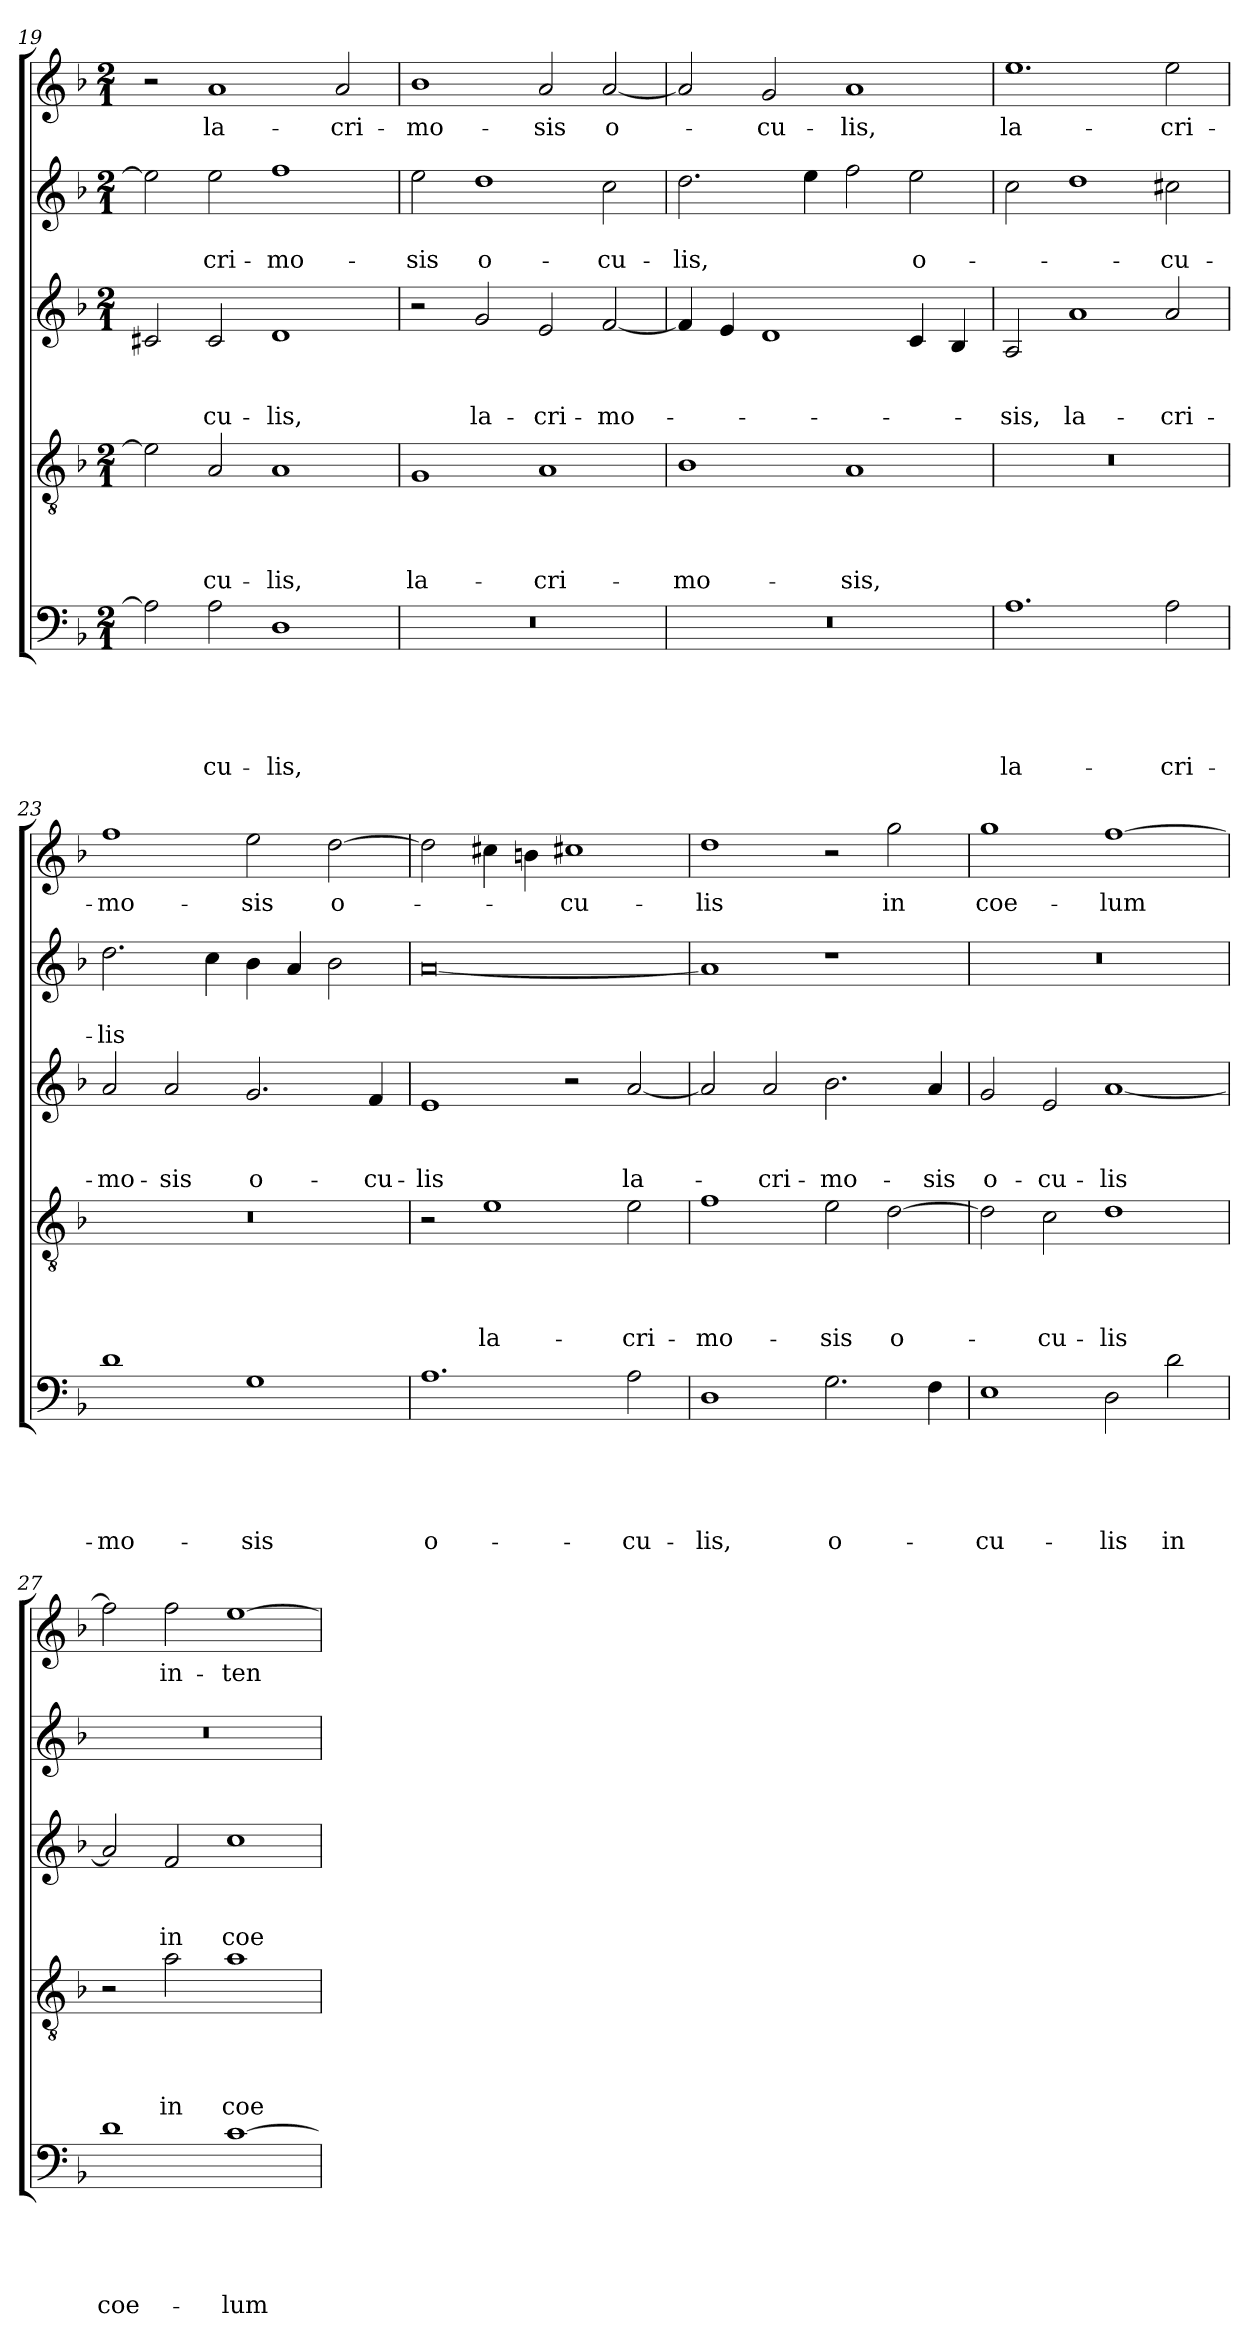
**kern	**text	**text	**text	**text	**text	**kern	**text	**text	**text	**text	**kern	**text	**text	**text	**kern	**text	**text	**kern	**text
*part5	*part5	*part5	*part5	*part5	*part5	*part4	*part4	*part4	*part4	*part4	*part3	*part3	*part3	*part3	*part2	*part2	*part2	*part1	*part1
*staff5	*staff5	*staff5	*staff5	*staff5	*staff5	*staff4	*staff4	*staff4	*staff4	*staff4	*staff3	*staff3	*staff3	*staff3	*staff2	*staff2	*staff2	*staff1	*staff1
!!LO:LB:g=z
*clefF4	*	*	*	*	*	*clefGv2	*	*	*	*	*clefG2	*	*	*	*clefG2	*	*	*clefG2	*
*k[b-]	*	*	*	*	*	*k[b-]	*	*	*	*	*k[b-]	*	*	*	*k[b-]	*	*	*k[b-]	*
*F:	*	*	*	*	*	*F:	*	*	*	*	*F:	*	*	*	*F:	*	*	*F:	*
*M2/1	*	*	*	*	*	*M2/1	*	*	*	*	*M2/1	*	*	*	*M2/1	*	*	*M2/1	*
=19	=19	=19	=19	=19	=19	=19	=19	=19	=19	=19	=19	=19	=19	=19	=19	=19	=19	=19	=19
2A\]	.	.	.	.	.	2e\]	.	.	.	.	2c#/	.	.	.	2ee\]	.	.	2r	.
!	!	!	!	!	!LO:LY:b	!	!	!	!	!LO:LY:b	!	!	!	!LO:LY:b	!	!	!LO:LY:b	!	!LO:LY:b
2A\	.	.	.	.	-cu-	2A/	.	.	.	-cu-	2c#/	.	.	-cu-	2ee\	.	-cri-	1a	la-
!	!	!	!	!	!LO:LY:b	!	!	!	!	!LO:LY:b	!	!	!	!LO:LY:b	!	!	!LO:LY:b	!	!
1D	.	.	.	.	-lis,	1A	.	.	.	-lis,	1d	.	.	-lis,	1ff	.	-mo-	.	.
!	!	!	!	!	!	!	!	!	!	!	!	!	!	!	!	!	!	!	!LO:LY:b
.	.	.	.	.	.	.	.	.	.	.	.	.	.	.	.	.	.	2a/	-cri-
=20	=20	=20	=20	=20	=20	=20	=20	=20	=20	=20	=20	=20	=20	=20	=20	=20	=20	=20	=20
!	!	!	!	!	!	!	!	!	!	!LO:LY:b	!	!	!	!	!	!	!LO:LY:b	!	!LO:LY:b
0r	.	.	.	.	.	1G	.	.	.	la-	2r	.	.	.	2ee\	.	-sis	1b-	-mo-
!	!	!	!	!	!	!	!	!	!	!	!	!	!	!LO:LY:b	!	!	!LO:LY:b	!	!
.	.	.	.	.	.	.	.	.	.	.	2g/	.	.	la-	1dd	.	o-	.	.
!	!	!	!	!	!	!	!	!	!	!LO:LY:b	!	!	!	!LO:LY:b	!	!	!	!	!LO:LY:b
.	.	.	.	.	.	1A	.	.	.	-cri-	2e/	.	.	-cri-	.	.	.	2a/	-sis
!	!	!	!	!	!	!	!	!	!	!	!	!	!	!LO:LY:b	!	!	!LO:LY:b	!	!LO:LY:b
.	.	.	.	.	.	.	.	.	.	.	[2f/	.	.	-mo-	2cc\	.	-cu-	[2a/	o-
=21	=21	=21	=21	=21	=21	=21	=21	=21	=21	=21	=21	=21	=21	=21	=21	=21	=21	=21	=21
!	!	!	!	!	!	!	!	!	!	!LO:LY:b	!	!	!	!	!	!	!LO:LY:b	!	!
0r	.	.	.	.	.	1B-	.	.	.	-mo-	4f/]	.	.	.	2.dd\	.	-lis,	2a/]	.
.	.	.	.	.	.	.	.	.	.	.	4e/	.	.	.	.	.	.	.	.
!	!	!	!	!	!	!	!	!	!	!	!	!	!	!	!	!	!	!	!LO:LY:b
.	.	.	.	.	.	.	.	.	.	.	1d	.	.	.	.	.	.	2g/	-cu-
.	.	.	.	.	.	.	.	.	.	.	.	.	.	.	4ee\	.	.	.	.
!	!	!	!	!	!	!	!	!	!	!LO:LY:b	!	!	!	!	!	!	!	!	!LO:LY:b
.	.	.	.	.	.	1A	.	.	.	-sis,	.	.	.	.	2ff\	.	.	1a	-lis,
!	!	!	!	!	!	!	!	!	!	!	!	!	!	!	!	!	!LO:LY:b	!	!
.	.	.	.	.	.	.	.	.	.	.	4c/	.	.	.	2ee\	.	o-	.	.
.	.	.	.	.	.	.	.	.	.	.	4B-/	.	.	.	.	.	.	.	.
=22	=22	=22	=22	=22	=22	=22	=22	=22	=22	=22	=22	=22	=22	=22	=22	=22	=22	=22	=22
!	!	!	!	!	!LO:LY:b	!	!	!	!	!	!	!	!	!LO:LY:b	!	!	!	!	!LO:LY:b
1.A	.	.	.	.	la-	0r	.	.	.	.	2A/	.	.	-sis,	2cc\	.	.	1.ee	la-
!	!	!	!	!	!	!	!	!	!	!	!	!	!	!LO:LY:b	!	!	!	!	!
.	.	.	.	.	.	.	.	.	.	.	1a	.	.	la-	1dd	.	.	.	.
!	!	!	!	!	!LO:LY:b	!	!	!	!	!	!	!	!	!LO:LY:b	!	!	!LO:LY:b	!	!LO:LY:b
2A\	.	.	.	.	-cri-	.	.	.	.	.	2a/	.	.	-cri-	2cc#\	.	-cu-	2ee\	-cri-
=23	=23	=23	=23	=23	=23	=23	=23	=23	=23	=23	=23	=23	=23	=23	=23	=23	=23	=23	=23
!	!	!	!	!	!LO:LY:b	!	!	!	!	!	!	!	!	!LO:LY:b	!	!	!LO:LY:b	!	!LO:LY:b
1d	.	.	.	.	-mo-	0r	.	.	.	.	2a/	.	.	-mo-	2.dd\	.	-lis	1ff	-mo-
!	!	!	!	!	!	!	!	!	!	!	!	!	!	!LO:LY:b	!	!	!	!	!
.	.	.	.	.	.	.	.	.	.	.	2a/	.	.	-sis	.	.	.	.	.
.	.	.	.	.	.	.	.	.	.	.	.	.	.	.	4cc\	.	.	.	.
!	!	!	!	!	!LO:LY:b	!	!	!	!	!	!	!	!	!LO:LY:b	!	!	!	!	!LO:LY:b
1G	.	.	.	.	-sis	.	.	.	.	.	2.g/	.	.	o-	4b-\	.	.	2ee\	-sis
.	.	.	.	.	.	.	.	.	.	.	.	.	.	.	4a/	.	.	.	.
!	!	!	!	!	!	!	!	!	!	!	!	!	!	!	!	!	!	!	!LO:LY:b
.	.	.	.	.	.	.	.	.	.	.	.	.	.	.	2b-\	.	.	[2dd\	o-
!	!	!	!	!	!	!	!	!	!	!	!	!	!	!LO:LY:b	!	!	!	!	!
.	.	.	.	.	.	.	.	.	.	.	4f/	.	.	-cu-	.	.	.	.	.
=24	=24	=24	=24	=24	=24	=24	=24	=24	=24	=24	=24	=24	=24	=24	=24	=24	=24	=24	=24
!	!	!	!	!	!LO:LY:b	!	!	!	!	!	!	!	!	!LO:LY:b	!	!	!	!	!
1.A	.	.	.	.	o-	2r	.	.	.	.	1e	.	.	-lis	[0a	.	.	2dd\]	.
!	!	!	!	!	!	!	!	!	!	!LO:LY:b	!	!	!	!	!	!	!	!	!
.	.	.	.	.	.	1e	.	.	.	la-	.	.	.	.	.	.	.	4cc#\	.
.	.	.	.	.	.	.	.	.	.	.	.	.	.	.	.	.	.	4b\	.
!	!	!	!	!	!	!	!	!	!	!	!	!	!	!	!	!	!	!	!LO:LY:b
.	.	.	.	.	.	.	.	.	.	.	2r	.	.	.	.	.	.	1cc#X	-cu-
!	!	!	!	!	!LO:LY:b	!	!	!	!	!LO:LY:b	!	!	!	!LO:LY:b	!	!	!	!	!
2A\	.	.	.	.	-cu-	2e\	.	.	.	-cri-	[2a/	.	.	la-	.	.	.	.	.
!!LO:PB:g=z
=25	=25	=25	=25	=25	=25	=25	=25	=25	=25	=25	=25	=25	=25	=25	=25	=25	=25	=25	=25
!	!	!	!	!	!LO:LY:b	!	!	!	!	!LO:LY:b	!	!	!	!	!	!	!	!	!LO:LY:b
1D	.	.	.	.	-lis,	1f	.	.	.	-mo-	2a/]	.	.	.	1a]	.	.	1dd	-lis
!	!	!	!	!	!	!	!	!	!	!	!	!	!	!LO:LY:b	!	!	!	!	!
.	.	.	.	.	.	.	.	.	.	.	2a/	.	.	-cri-	.	.	.	.	.
!	!	!	!	!	!LO:LY:b	!	!	!	!	!LO:LY:b	!	!	!	!LO:LY:b	!	!	!	!	!
2.G\	.	.	.	.	o-	2e\	.	.	.	-sis	2.b-\	.	.	-mo-	1r	.	.	2r	.
!	!	!	!	!	!	!	!	!	!	!LO:LY:b	!	!	!	!	!	!	!	!	!LO:LY:b
.	.	.	.	.	.	[2d\	.	.	.	o-	.	.	.	.	.	.	.	2gg\	in
!	!	!	!	!	!	!	!	!	!	!	!	!	!	!LO:LY:b	!	!	!	!	!
4F\	.	.	.	.	.	.	.	.	.	.	4a/	.	.	-sis	.	.	.	.	.
=26	=26	=26	=26	=26	=26	=26	=26	=26	=26	=26	=26	=26	=26	=26	=26	=26	=26	=26	=26
!	!	!	!	!	!LO:LY:b	!	!	!	!	!	!	!	!	!LO:LY:b	!	!	!	!	!LO:LY:b
1E	.	.	.	.	-cu-	2d\]	.	.	.	.	2g/	.	.	o-	0r	.	.	1gg	coe-
!	!	!	!	!	!	!	!	!	!	!LO:LY:b	!	!	!	!LO:LY:b	!	!	!	!	!
.	.	.	.	.	.	2c\	.	.	.	-cu-	2e/	.	.	-cu-	.	.	.	.	.
!	!	!	!	!	!LO:LY:b	!	!	!	!	!LO:LY:b	!	!	!	!LO:LY:b	!	!	!	!	!LO:LY:b
2D\	.	.	.	.	-lis	1d	.	.	.	-lis	[1a	.	.	-lis	.	.	.	[1ff	-lum
!	!	!	!	!	!LO:LY:b	!	!	!	!	!	!	!	!	!	!	!	!	!	!
2d\	.	.	.	.	in	.	.	.	.	.	.	.	.	.	.	.	.	.	.
=27	=27	=27	=27	=27	=27	=27	=27	=27	=27	=27	=27	=27	=27	=27	=27	=27	=27	=27	=27
!	!	!	!	!	!LO:LY:b	!	!	!	!	!	!	!	!	!	!	!	!	!	!
1d	.	.	.	.	coe-	2r	.	.	.	.	2a/]	.	.	.	0r	.	.	2ff\]	.
!	!	!	!	!	!	!	!	!	!	!LO:LY:b	!	!	!	!LO:LY:b	!	!	!	!	!LO:LY:b
.	.	.	.	.	.	2a\	.	.	.	in	2f/	.	.	in	.	.	.	2ff\	in-
!	!	!	!	!	!LO:LY:b	!	!	!	!	!LO:LY:b	!	!	!	!LO:LY:b	!	!	!	!	!LO:LY:b
[1c	.	.	.	.	-lum	1a	.	.	.	coe-	1cc	.	.	coe-	.	.	.	[1ee	-ten-
=	=	=	=	=	=	=	=	=	=	=	=	=	=	=	=	=	=	=	=
*-	*-	*-	*-	*-	*-	*-	*-	*-	*-	*-	*-	*-	*-	*-	*-	*-	*-	*-	*-
